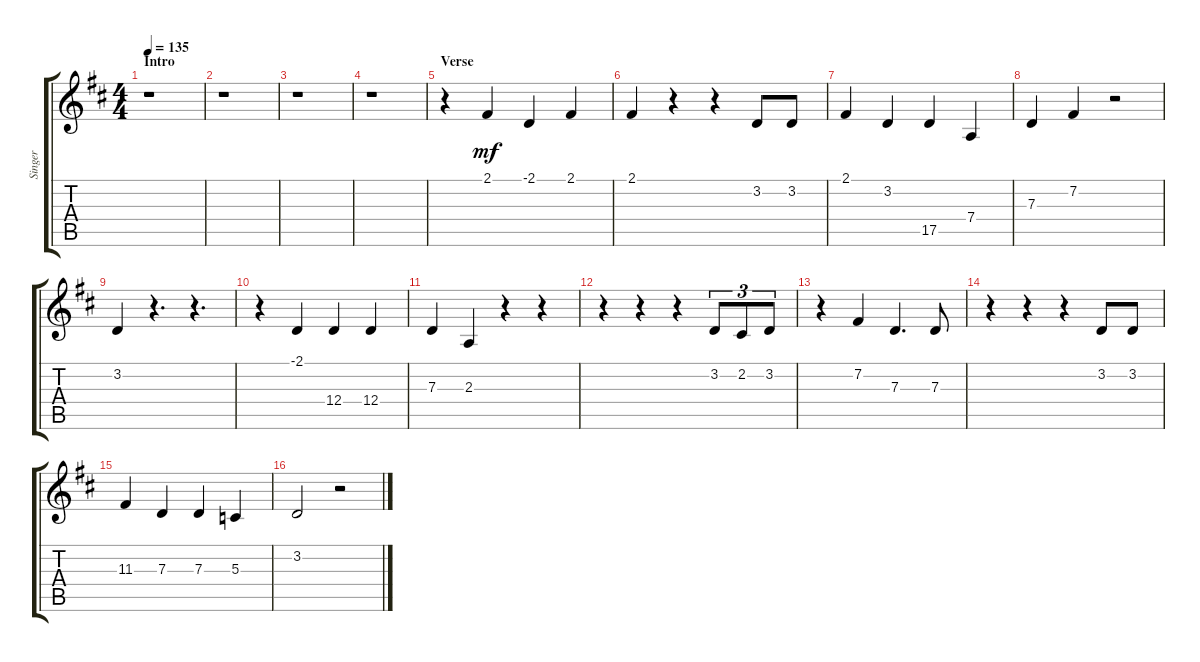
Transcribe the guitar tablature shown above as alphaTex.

\track ("Singer" "Singer") {instrument voiceoohs}
\staff {score tabs}
\tuning (E4 B3 G3 D3 A2 E2) {hide}
\ts (4 4)
\section ("" "Intro")
\tempo 135
\clef g2
\ks d
r.1{dy mf instrument voiceoohs} |
r.1 |
r.1 |
r.1 |
\section ("" "Verse")
r.4 2.1.4 -2.1.4 2.1.4 |
2.1.4 r.4 r.4 3.2.8 3.2.8 |
2.1.4 3.2.4 17.5.4 7.4.4 |
7.3.4 7.2.4 r.2 |
3.2.4 r.4{d} r.4{d} |
r.4 -2.1.4 12.4.4 12.4.4 |
7.3.4 2.3.4 r.4 r.4 |
r.4 r.4 r.4 3.2.8{tu (3 2)} 2.2.8{tu (3 2)} 3.2.8{tu (3 2)} |
r.4 7.2.4 7.3.4{d} 7.3.8 |
r.4 r.4 r.4 3.2.8 3.2.8 |
11.3.4 7.3.4 7.3.4 5.3.4 |
3.2.2 r.2
